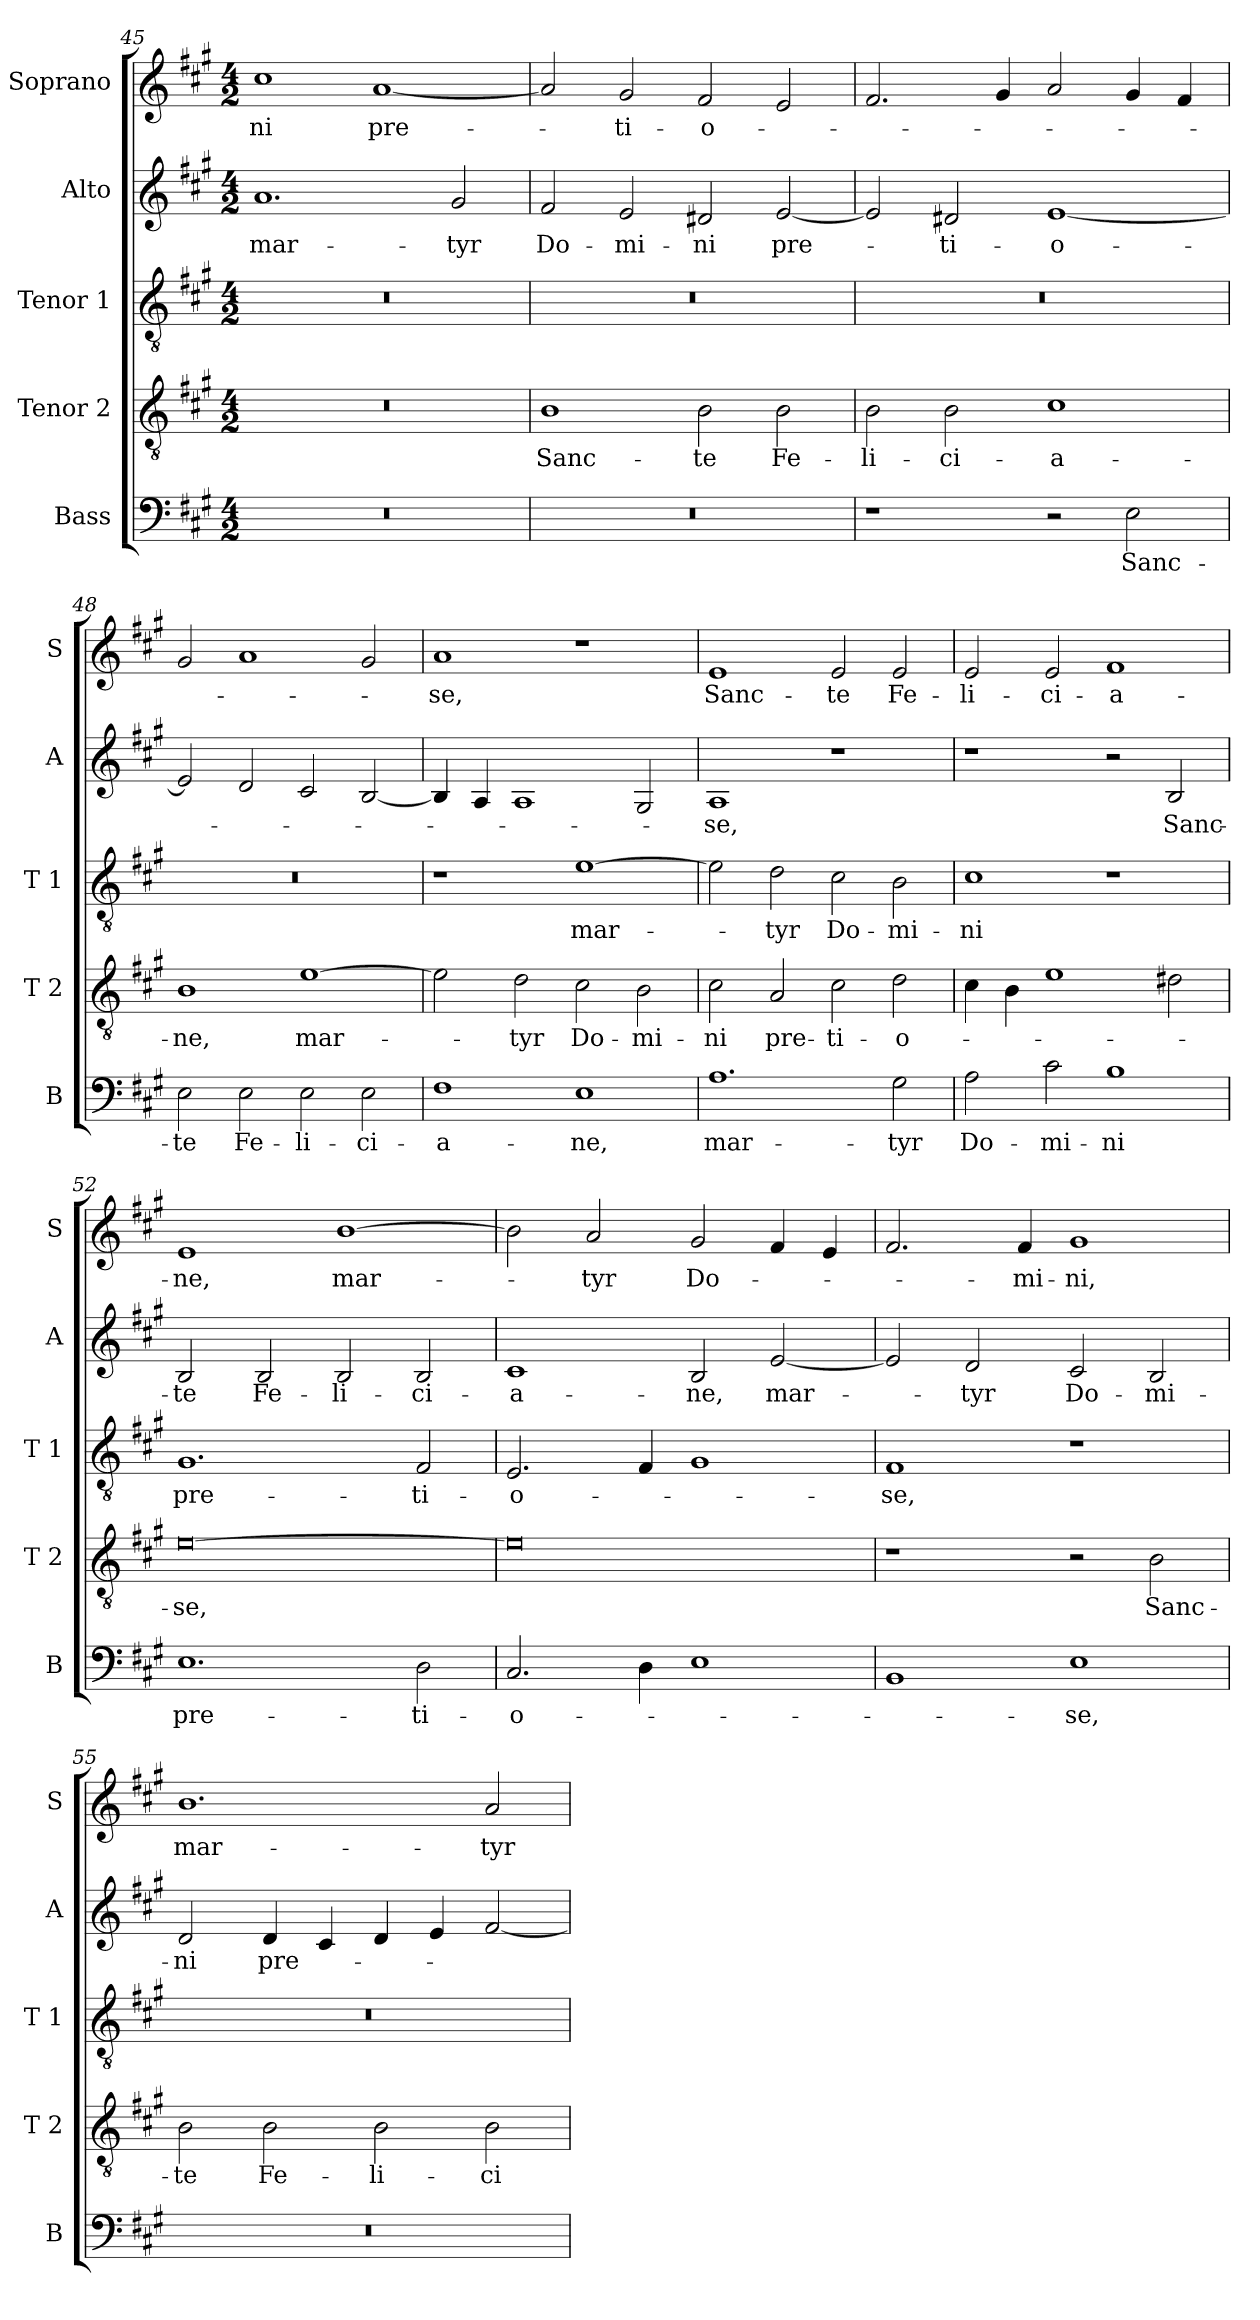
**kern	**text	**kern	**text	**kern	**text	**kern	**text	**kern	**text
*part5	*part5	*part4	*part4	*part3	*part3	*part2	*part2	*part1	*part1
*staff5	*staff5	*staff4	*staff4	*staff3	*staff3	*staff2	*staff2	*staff1	*staff1
*I"Bass	*	*I"Tenor 2	*	*I"Tenor 1	*	*I"Alto	*	*I"Soprano	*
*I'B	*	*I'T 2	*	*I'T 1	*	*I'A	*	*I'S	*
*clefF4	*	*clefGv2	*	*clefGv2	*	*clefG2	*	*clefG2	*
*k[f#c#g#]	*	*k[f#c#g#]	*	*k[f#c#g#]	*	*k[f#c#g#]	*	*k[f#c#g#]	*
*A:	*	*A:	*	*A:	*	*A:	*	*A:	*
*M4/2	*	*M4/2	*	*M4/2	*	*M4/2	*	*M4/2	*
=45	=45	=45	=45	=45	=45	=45	=45	=45	=45
!	!	!	!	!	!	!	!LO:LY:b	!	!LO:LY:b
0r	.	0r	.	0r	.	1.a	mar-	1cc#	-ni
!	!	!	!	!	!	!	!	!	!LO:LY:b
.	.	.	.	.	.	.	.	[1a	pre-
!	!	!	!	!	!	!	!LO:LY:b	!	!
.	.	.	.	.	.	2g#/	-tyr	.	.
=46	=46	=46	=46	=46	=46	=46	=46	=46	=46
!	!	!	!LO:LY:b	!	!	!	!LO:LY:b	!	!
0r	.	1B	Sanc-	0r	.	2f#/	Do-	2a/]	.
!	!	!	!	!	!	!	!LO:LY:b	!	!LO:LY:b
.	.	.	.	.	.	2e/	-mi-	2g#/	-ti-
!	!	!	!LO:LY:b	!	!	!	!LO:LY:b	!	!LO:LY:b
.	.	2B\	-te	.	.	2d#X/	-ni	2f#/	-o-
!	!	!	!LO:LY:b	!	!	!	!LO:LY:b	!	!
.	.	2B\	Fe-	.	.	[2e/	pre-	2e/	.
=47	=47	=47	=47	=47	=47	=47	=47	=47	=47
!	!	!	!LO:LY:b	!	!	!	!	!	!
1r	.	2B\	-li-	0r	.	2e/]	.	2.f#/	.
!	!	!	!LO:LY:b	!	!	!	!LO:LY:b	!	!
.	.	2B\	-ci-	.	.	2d#X/	-ti-	.	.
.	.	.	.	.	.	.	.	4g#/	.
!	!	!	!LO:LY:b	!	!	!	!LO:LY:b	!	!
2r	.	1c#	-a-	.	.	[1e	-o-	2a/	.
!	!LO:LY:b	!	!	!	!	!	!	!	!
2E\	Sanc-	.	.	.	.	.	.	4g#/	.
.	.	.	.	.	.	.	.	4f#/	.
=48	=48	=48	=48	=48	=48	=48	=48	=48	=48
!	!LO:LY:b	!	!LO:LY:b	!	!	!	!	!	!
2E\	-te	1B	-ne,	0r	.	2e/]	.	2g#/	.
!	!LO:LY:b	!	!	!	!	!	!	!	!
2E\	Fe-	.	.	.	.	2d/	.	1a	.
!	!LO:LY:b	!	!LO:LY:b	!	!	!	!	!	!
2E\	-li-	[1e	mar-	.	.	2c#/	.	.	.
!	!LO:LY:b	!	!	!	!	!	!	!	!
2E\	-ci-	.	.	.	.	[2B/	.	2g#/	.
!!LO:PB:g=z
=49	=49	=49	=49	=49	=49	=49	=49	=49	=49
!	!LO:LY:b	!	!	!	!	!	!	!	!LO:LY:b
1F#	-a-	2e\]	.	1r	.	4B/]	.	1a	-se,
.	.	.	.	.	.	4A/	.	.	.
!	!	!	!LO:LY:b	!	!	!	!	!	!
.	.	2d\	-tyr	.	.	1A	.	.	.
!	!LO:LY:b	!	!LO:LY:b	!	!LO:LY:b	!	!	!	!
1E	-ne,	2c#\	Do-	[1e	mar-	.	.	1r	.
!	!	!	!LO:LY:b	!	!	!	!	!	!
.	.	2B\	-mi-	.	.	2G#/	.	.	.
=50	=50	=50	=50	=50	=50	=50	=50	=50	=50
!	!LO:LY:b	!	!LO:LY:b	!	!	!	!LO:LY:b	!	!LO:LY:b
1.A	mar-	2c#\	-ni	2e\]	.	1A	-se,	1e	Sanc-
!	!	!	!LO:LY:b	!	!LO:LY:b	!	!	!	!
.	.	2A/	pre-	2d\	-tyr	.	.	.	.
!	!	!	!LO:LY:b	!	!LO:LY:b	!	!	!	!LO:LY:b
.	.	2c#\	-ti-	2c#\	Do-	1r	.	2e/	-te
!	!LO:LY:b	!	!LO:LY:b	!	!LO:LY:b	!	!	!	!LO:LY:b
2G#\	-tyr	2d\	-o-	2B\	-mi-	.	.	2e/	Fe-
=51	=51	=51	=51	=51	=51	=51	=51	=51	=51
!	!LO:LY:b	!	!	!	!LO:LY:b	!	!	!	!LO:LY:b
2A\	Do-	4c#\	.	1c#	-ni	1r	.	2e/	-li-
.	.	4B\	.	.	.	.	.	.	.
!	!LO:LY:b	!	!	!	!	!	!	!	!LO:LY:b
2c#\	-mi-	1e	.	.	.	.	.	2e/	-ci-
!	!LO:LY:b	!	!	!	!	!	!	!	!LO:LY:b
1B	-ni	.	.	1r	.	2r	.	1f#	-a-
!	!	!	!	!	!	!	!LO:LY:b	!	!
.	.	2d#X\	.	.	.	2B/	Sanc-	.	.
=52	=52	=52	=52	=52	=52	=52	=52	=52	=52
!	!LO:LY:b	!	!LO:LY:b	!	!LO:LY:b	!	!LO:LY:b	!	!LO:LY:b
1.E	pre-	[0e	-se,	1.G#	pre-	2B/	-te	1e	-ne,
!	!	!	!	!	!	!	!LO:LY:b	!	!
.	.	.	.	.	.	2B/	Fe-	.	.
!	!	!	!	!	!	!	!LO:LY:b	!	!LO:LY:b
.	.	.	.	.	.	2B/	-li-	[1b	mar-
!	!LO:LY:b	!	!	!	!LO:LY:b	!	!LO:LY:b	!	!
2D\	-ti-	.	.	2F#/	-ti-	2B/	-ci-	.	.
=53	=53	=53	=53	=53	=53	=53	=53	=53	=53
!	!LO:LY:b	!	!	!	!LO:LY:b	!	!LO:LY:b	!	!
2.C#/	-o-	0e]	.	2.E/	-o-	1c#	-a-	2b\]	.
!	!	!	!	!	!	!	!	!	!LO:LY:b
.	.	.	.	.	.	.	.	2a/	-tyr
4D\	.	.	.	4F#/	.	.	.	.	.
!	!	!	!	!	!	!	!LO:LY:b	!	!LO:LY:b
1E	.	.	.	1G#	.	2B/	-ne,	2g#/	Do-
!	!	!	!	!	!	!	!LO:LY:b	!	!
.	.	.	.	.	.	[2e/	mar-	4f#/	.
.	.	.	.	.	.	.	.	4e/	.
=54	=54	=54	=54	=54	=54	=54	=54	=54	=54
!	!	!	!	!	!LO:LY:b	!	!	!	!
1BB	.	1r	.	1F#	-se,	2e/]	.	2.f#/	.
!	!	!	!	!	!	!	!LO:LY:b	!	!
.	.	.	.	.	.	2d/	-tyr	.	.
!	!	!	!	!	!	!	!	!	!LO:LY:b
.	.	.	.	.	.	.	.	4f#/	-mi-
!	!LO:LY:b	!	!	!	!	!	!LO:LY:b	!	!LO:LY:b
1E	-se,	2r	.	1r	.	2c#/	Do-	1g#	-ni,
!	!	!	!LO:LY:b	!	!	!	!LO:LY:b	!	!
.	.	2B\	Sanc-	.	.	2B/	-mi-	.	.
!!LO:LB:g=z
=55	=55	=55	=55	=55	=55	=55	=55	=55	=55
!	!	!	!LO:LY:b	!	!	!	!LO:LY:b	!	!LO:LY:b
0r	.	2B\	-te	0r	.	2d/	-ni	1.b	mar-
!	!	!	!LO:LY:b	!	!	!	!LO:LY:b	!	!
.	.	2B\	Fe-	.	.	4d/	pre-	.	.
.	.	.	.	.	.	4c#/	.	.	.
!	!	!	!LO:LY:b	!	!	!	!	!	!
.	.	2B\	-li-	.	.	4d/	.	.	.
.	.	.	.	.	.	4e/	.	.	.
!	!	!	!LO:LY:b	!	!	!	!	!	!LO:LY:b
.	.	2B\	-ci-	.	.	[2f#/	.	2a/	-tyr
=	=	=	=	=	=	=	=	=	=
*-	*-	*-	*-	*-	*-	*-	*-	*-	*-
